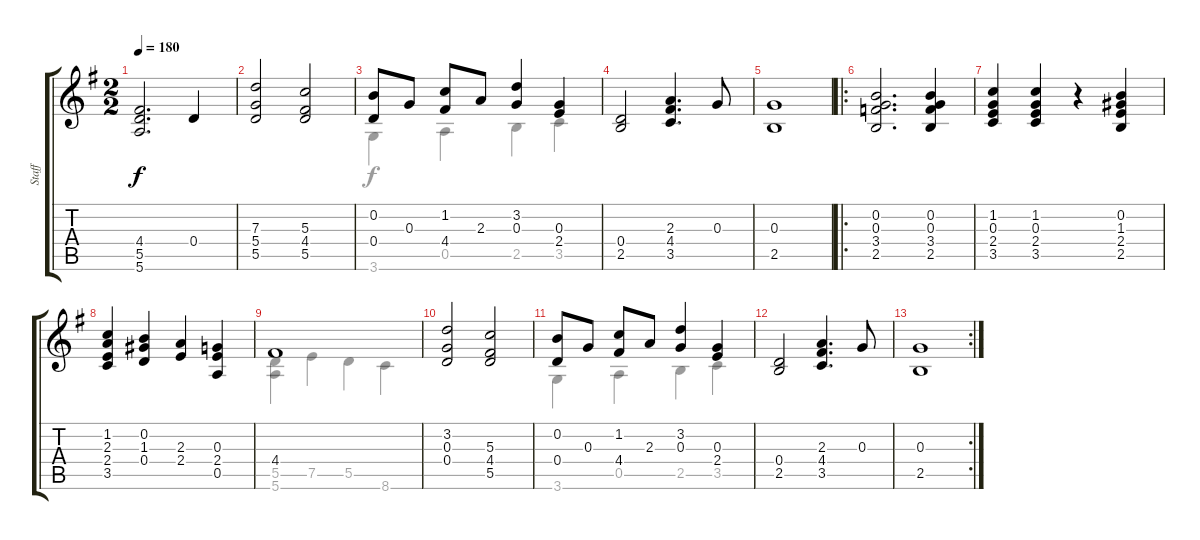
\track ("Staff" "Staff") {instrument acousticguitarnylon}
\staff {score tabs}
\tuning (E4 B3 G3 D3 A2 E2) {hide}
\voice
\ts (2 2)
\tempo 180
\clef g2
\ks g
(4.4 5.5 5.6).2{d dy f} 0.4.4 |
(7.3 5.4 5.5).2 (5.3 4.4 5.5).2 |
(0.2 0.4).8 0.3.8 (1.2 4.4).8 2.3.8 (3.2 0.3).4 (0.3 2.4).4 |
(0.4 2.5).2 (2.3 4.4 3.5).4{d} 0.3.8 |
(0.3 2.5).1 |
\ro
(0.2 0.3 3.4 2.5).2{d} (0.2 0.3 3.4 2.5).4 |
(1.2 0.3 2.4 3.5).4 (1.2 0.3 2.4 3.5).4 r.4 (0.2 1.3 2.4 2.5).4 |
(1.2 2.3 2.4 3.5).4 (0.2 1.3 0.4).4 (2.3 2.4).4 (0.3 2.4 0.5).4 |
4.4.1 |
(3.2 0.3 0.4).2 (5.3 4.4 5.5).2 |
(0.2 0.4).8 0.3.8 (1.2 4.4).8 2.3.8 (3.2 0.3).4 (0.3 2.4).4 |
(0.4 2.5).2 (2.3 4.4 3.5).4{d} 0.3.8 |
\rc 2
(0.3 2.5).1
\voice
\clef g2
\ottava regular
\simile none
\ks g
|
|
3.6.4 0.5.4 2.5.4 3.5.4 |
|
|
|
|
|
(5.5 5.6).4 7.5.4 5.5.4 8.6.4 |
|
3.6.4 0.5.4 2.5.4 3.5.4 |
|
